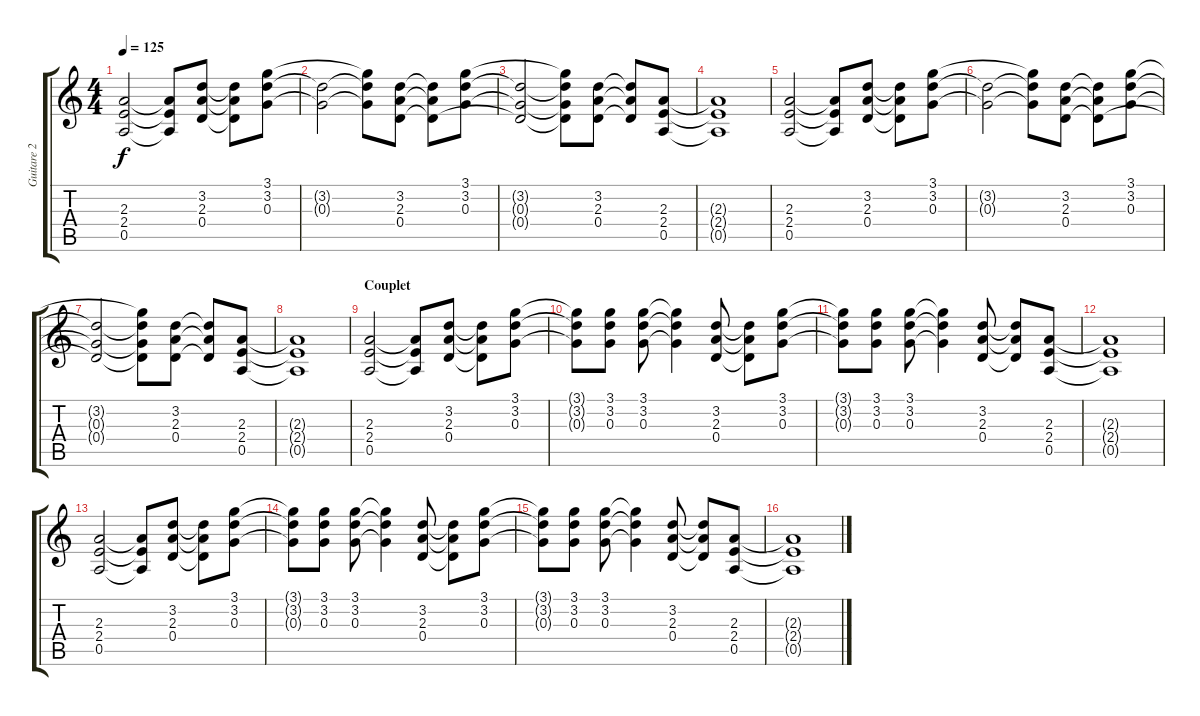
\track ("Guitare 2" "Guitare 2") {instrument overdrivenguitar}
\staff {score tabs}
\tuning (E4 B3 G3 D3 A2 E2) {hide}
\ts (4 4)
\tempo 125
\clef g2
\ks c
(2.3 2.4 0.5).2{dy f} (2.3{t} 2.4{t} 0.5{t}).8 (3.2 2.3 0.4).8 (3.2{t} 2.3{t} 0.4{t}).8 (3.1 3.2 0.3).8 |
(3.2{t} 0.3{t}).2 (3.1{t} 3.2{t} 0.3{t}).8 (3.2 2.3 0.4).8 (3.2{t} 2.3{t} 0.4{t}).8 (3.1 3.2 0.3).8 |
(3.2{t} 0.3{t} 0.4{t}).2 (3.1{t} 3.2{t} 0.3{t} 0.4{t}).8 (3.2 2.3 0.4).8 (3.2{t} 2.3{t} 0.4{t}).8 (2.3 2.4 0.5).8 |
(2.3{t} 2.4{t} 0.5{t}).1 |
(2.3 2.4 0.5).2 (2.3{t} 2.4{t} 0.5{t}).8 (3.2 2.3 0.4).8 (3.2{t} 2.3{t} 0.4{t}).8 (3.1 3.2 0.3).8 |
(3.2{t} 0.3{t}).2 (3.1{t} 3.2{t} 0.3{t}).8 (3.2 2.3 0.4).8 (3.2{t} 2.3{t} 0.4{t}).8 (3.1 3.2 0.3).8 |
(3.2{t} 0.3{t} 0.4{t}).2 (3.1{t} 3.2{t} 0.3{t} 0.4{t}).8 (3.2 2.3 0.4).8 (3.2{t} 2.3{t} 0.4{t}).8 (2.3 2.4 0.5).8 |
(2.3{t} 2.4{t} 0.5{t}).1 |
\section ("" "Couplet")
(2.3 2.4 0.5).2 (2.3{t} 2.4{t} 0.5{t}).8 (3.2 2.3 0.4).8 (3.2{t} 2.3{t} 0.4{t}).8 (3.1 3.2 0.3).8 |
(3.1{t} 3.2{t} 0.3{t}).8 (3.1 3.2 0.3).8 (3.1 3.2 0.3).8 (3.1{t} 3.2{t} 0.3{t}).4 (3.2 2.3 0.4).8 (3.2{t} 2.3{t} 0.4{t}).8 (3.1 3.2 0.3).8 |
(3.1{t} 3.2{t} 0.3{t}).8 (3.1 3.2 0.3).8 (3.1 3.2 0.3).8 (3.1{t} 3.2{t} 0.3{t}).4 (3.2 2.3 0.4).8 (3.2{t} 2.3{t} 0.4{t}).8 (2.3 2.4 0.5).8 |
(2.3{t} 2.4{t} 0.5{t}).1 |
(2.3 2.4 0.5).2 (2.3{t} 2.4{t} 0.5{t}).8 (3.2 2.3 0.4).8 (3.2{t} 2.3{t} 0.4{t}).8 (3.1 3.2 0.3).8 |
(3.1{t} 3.2{t} 0.3{t}).8 (3.1 3.2 0.3).8 (3.1 3.2 0.3).8 (3.1{t} 3.2{t} 0.3{t}).4 (3.2 2.3 0.4).8 (3.2{t} 2.3{t} 0.4{t}).8 (3.1 3.2 0.3).8 |
(3.1{t} 3.2{t} 0.3{t}).8 (3.1 3.2 0.3).8 (3.1 3.2 0.3).8 (3.1{t} 3.2{t} 0.3{t}).4 (3.2 2.3 0.4).8 (3.2{t} 2.3{t} 0.4{t}).8 (2.3 2.4 0.5).8 |
(2.3{t} 2.4{t} 0.5{t}).1
